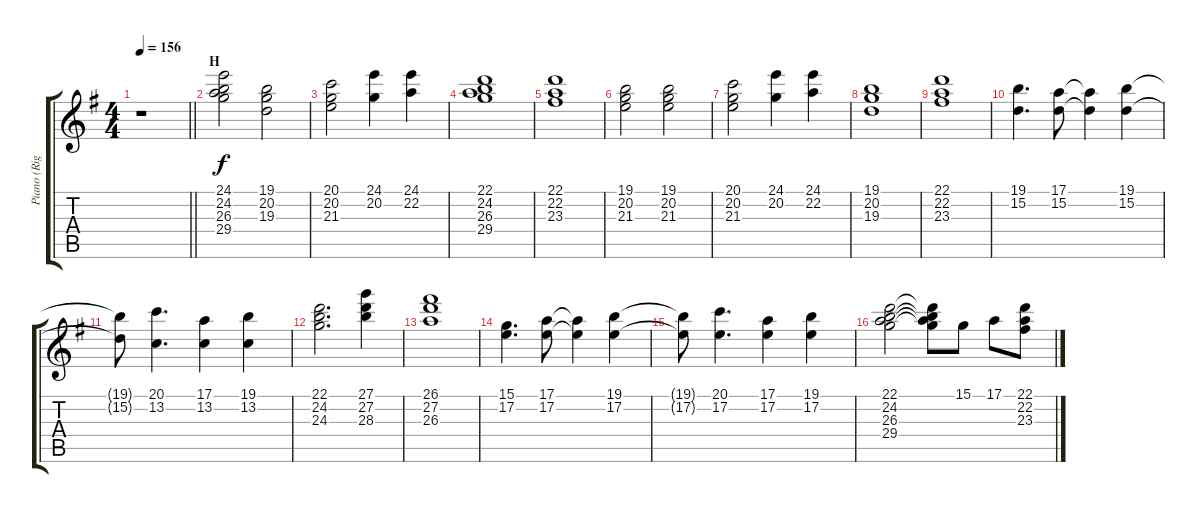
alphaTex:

\track ("Piano (Right Hand)" "Piano (Rig") {instrument acousticgrandpiano}
\staff {score tabs}
\tuning (E4 B3 G3 D3 A2 E2) {hide}
\ts (4 4)
\tempo 156
\clef g2
\barLineRight lightlight
\ks g
r.1{dy f} |
\section ("" "H")
(24.1 24.2 26.3 29.4).2 (19.1 20.2 19.3).2 |
(20.1 20.2 21.3).2 (24.1 20.2).4 (24.1 22.2).4 |
(22.1 24.2 26.3 29.4).1 |
(22.1 22.2 23.3).1 |
(19.1 20.2 21.3).2 (19.1 20.2 21.3).2 |
(20.1 20.2 21.3).2 (24.1 20.2).4 (24.1 22.2).4 |
(19.1 20.2 19.3).1 |
(22.1 22.2 23.3).1 |
(19.1 15.2).4{d} (17.1 15.2).8 (17.1{t} 15.2{t}).4 (19.1 15.2).4 |
(19.1{t} 15.2{t}).8 (20.1 13.2).4{d} (17.1 13.2).4 (19.1 13.2).4 |
(22.1 24.2 24.3).2{d} (27.1 27.2 28.3).4 |
(26.1 27.2 26.3).1 |
(15.1 17.2).4{d} (17.1 17.2).8 (17.1{t} 17.2{t}).4 (19.1 17.2).4 |
(19.1{t} 17.2{t}).8 (20.1 17.2).4{d} (17.1 17.2).4 (19.1 17.2).4 |
(22.1 24.2 26.3 29.4).2 (22.1{t} 24.2{t} 26.3{t} 29.4{t}).8 15.1.8 17.1.8 (22.1 22.2 23.3).8
